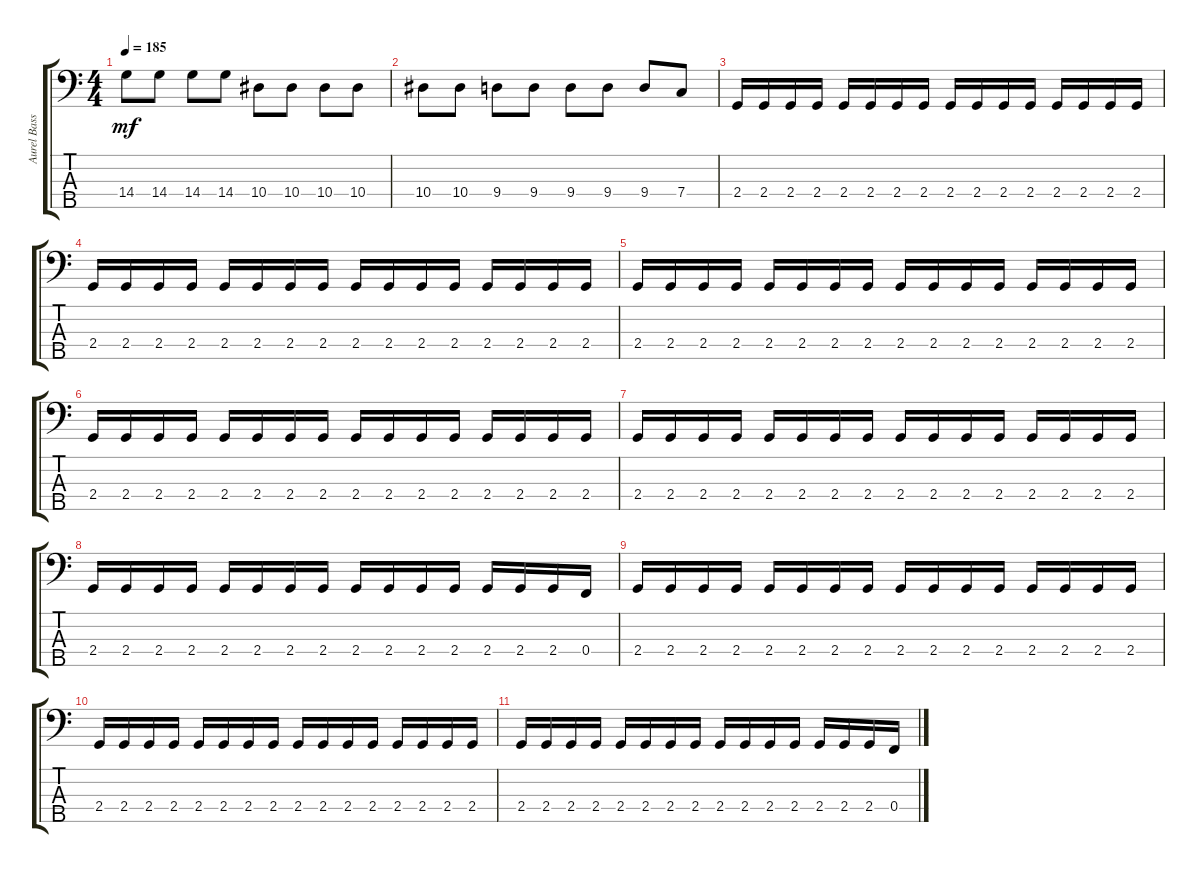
\track ("Aurel Bass" "Aurel Bass") {instrument electricbassfinger}
\staff {score tabs}
\tuning (Ab2 Eb2 Bb1 F1 C1) {hide}
\ts (4 4)
\tempo 185
\clef f4
\ks c
14.4.8{dy mf} 14.4.8 14.4.8 14.4.8 10.4.8 10.4.8 10.4.8 10.4.8 |
10.4.8 10.4.8 9.4.8 9.4.8 9.4.8 9.4.8 9.4.8 7.4.8 |
2.4.16 2.4.16 2.4.16 2.4.16 2.4.16 2.4.16 2.4.16 2.4.16 2.4.16 2.4.16 2.4.16 2.4.16 2.4.16 2.4.16 2.4.16 2.4.16 |
2.4.16 2.4.16 2.4.16 2.4.16 2.4.16 2.4.16 2.4.16 2.4.16 2.4.16 2.4.16 2.4.16 2.4.16 2.4.16 2.4.16 2.4.16 2.4.16 |
2.4.16 2.4.16 2.4.16 2.4.16 2.4.16 2.4.16 2.4.16 2.4.16 2.4.16 2.4.16 2.4.16 2.4.16 2.4.16 2.4.16 2.4.16 2.4.16 |
2.4.16 2.4.16 2.4.16 2.4.16 2.4.16 2.4.16 2.4.16 2.4.16 2.4.16 2.4.16 2.4.16 2.4.16 2.4.16 2.4.16 2.4.16 2.4.16 |
2.4.16 2.4.16 2.4.16 2.4.16 2.4.16 2.4.16 2.4.16 2.4.16 2.4.16 2.4.16 2.4.16 2.4.16 2.4.16 2.4.16 2.4.16 2.4.16 |
2.4.16 2.4.16 2.4.16 2.4.16 2.4.16 2.4.16 2.4.16 2.4.16 2.4.16 2.4.16 2.4.16 2.4.16 2.4.16 2.4.16 2.4.16 0.4.16 |
2.4.16 2.4.16 2.4.16 2.4.16 2.4.16 2.4.16 2.4.16 2.4.16 2.4.16 2.4.16 2.4.16 2.4.16 2.4.16 2.4.16 2.4.16 2.4.16 |
2.4.16 2.4.16 2.4.16 2.4.16 2.4.16 2.4.16 2.4.16 2.4.16 2.4.16 2.4.16 2.4.16 2.4.16 2.4.16 2.4.16 2.4.16 2.4.16 |
2.4.16 2.4.16 2.4.16 2.4.16 2.4.16 2.4.16 2.4.16 2.4.16 2.4.16 2.4.16 2.4.16 2.4.16 2.4.16 2.4.16 2.4.16 0.4.16
